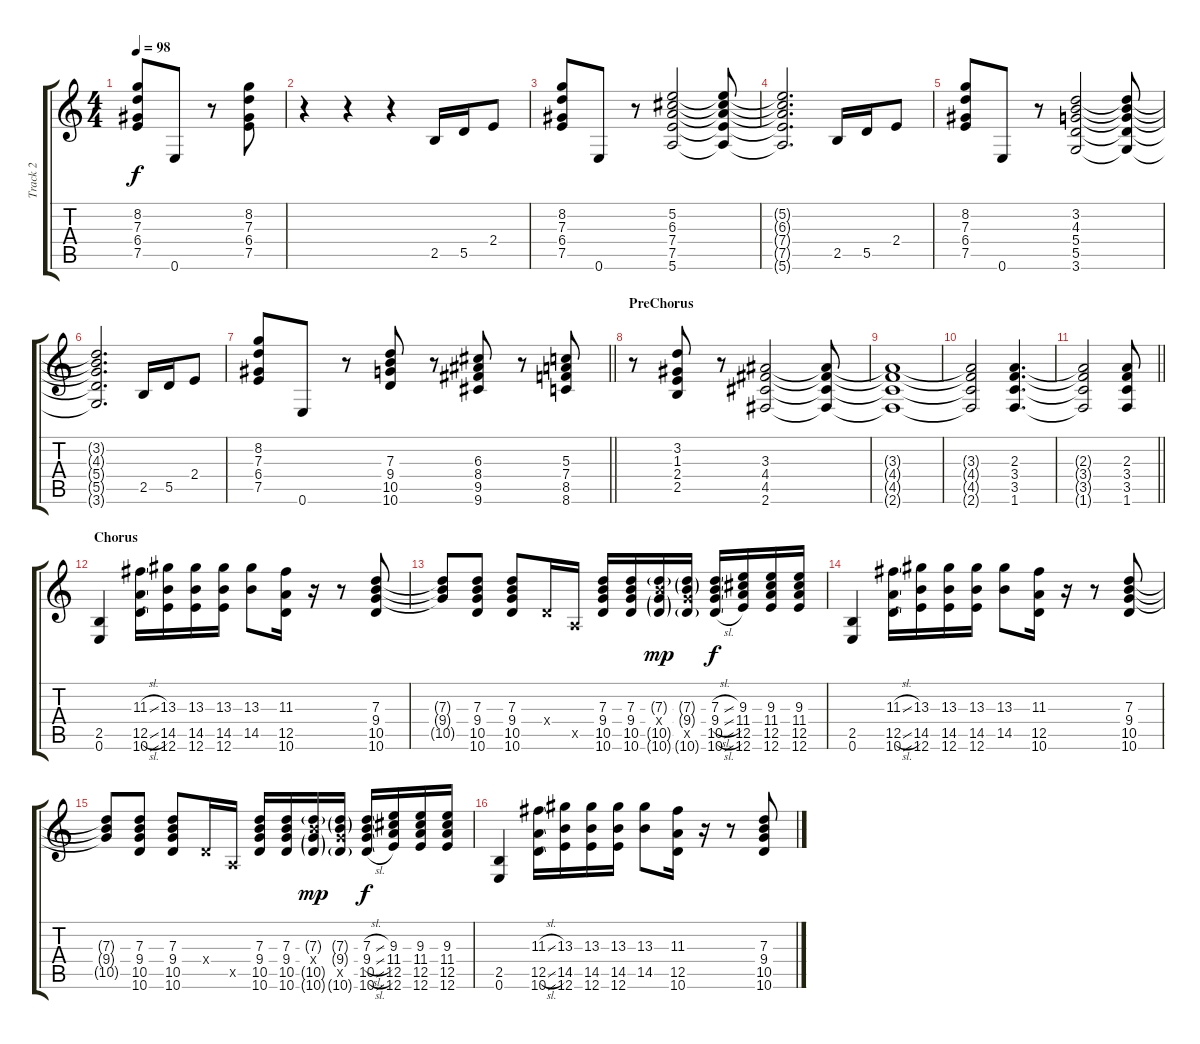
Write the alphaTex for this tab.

\track ("Track 2" "Track 2") {instrument overdrivenguitar}
\staff {score tabs}
\tuning (E4 B3 G3 D3 A2 E2) {hide}
\ts (4 4)
\tempo 98
\clef g2
\ks c
(8.2 7.3 6.4 7.5).8{dy f} 0.6.8 r.8 (8.2 7.3 6.4 7.5).8 |
r.4 r.4 r.4 2.5.16 5.5.16 2.4.8 |
(8.2 7.3 6.4 7.5).8 0.6.8 r.8 (5.2 6.3 7.4 7.5 5.6).2 (5.2{t} 6.3{t} 7.4{t} 7.5{t} 5.6{t}).8 |
(5.2{t} 6.3{t} 7.4{t} 7.5{t} 5.6{t}).2{d} 2.5.16 5.5.16 2.4.8 |
(8.2 7.3 6.4 7.5).8 0.6.8 r.8 (3.2 4.3 5.4 5.5 3.6).2 (3.2{t} 4.3{t} 5.4{t} 5.5{t} 3.6{t}).8 |
(3.2{t} 4.3{t} 5.4{t} 5.5{t} 3.6{t}).2{d} 2.5.16 5.5.16 2.4.8 |
\barLineRight lightlight
(8.2 7.3 6.4 7.5).8 0.6.8 r.8 (7.3 9.4 10.5 10.6).8 r.8 (6.3 8.4 9.5 9.6).8 r.8 (5.3 7.4 8.5 8.6).8 |
\section ("" "PreChorus")
r.8 (3.2 1.3 2.4 2.5).8 r.8 (3.3 4.4 4.5 2.6).2 (3.3{t} 4.4{t} 4.5{t} 2.6{t}).8 |
(3.3{t} 4.4{t} 4.5{t} 2.6{t}).1 |
(3.3{t} 4.4{t} 4.5{t} 2.6{t}).2 (2.3 3.4 3.5 1.6).4{d} |
\barLineRight lightlight
(2.3{t} 3.4{t} 3.5{t} 1.6{t}).2 (2.3 3.4 3.5 1.6).8 |
\section ("" "Chorus")
(2.5 0.6).4 (11.3{sl} 12.5{sl} 10.6{sl}).16 (13.3 14.5 12.6).16 (13.3 14.5 12.6).16 (13.3 14.5 12.6).16 (13.3 14.5).8 (11.3 12.5 10.6).16 r.16 r.8 (7.3 9.4 10.5 10.6).8 |
(7.3{t} 9.4{t} 10.5{t}).8 (7.3 9.4 10.5 10.6).8 (7.3 9.4 10.5 10.6).8 0.4{x}.16 0.5{x}.16 (7.3 9.4 10.5 10.6).16 (7.3 9.4 10.5 10.6).16 (7.3{g} 9.4{x} 10.5{g} 10.6{g}).16{dy mp} (7.3{g} 9.4{g} 10.5{x} 10.6{g}).16 (7.3{sl} 9.4{sl} 10.5{sl} 10.6{sl}).16{dy f} (9.3 11.4 12.5 12.6).16 (9.3 11.4 12.5 12.6).16 (9.3 11.4 12.5 12.6).16 |
(2.5 0.6).4 (11.3{sl} 12.5{sl} 10.6{sl}).16 (13.3 14.5 12.6).16 (13.3 14.5 12.6).16 (13.3 14.5 12.6).16 (13.3 14.5).8 (11.3 12.5 10.6).16 r.16 r.8 (7.3 9.4 10.5 10.6).8 |
(7.3{t} 9.4{t} 10.5{t}).8 (7.3 9.4 10.5 10.6).8 (7.3 9.4 10.5 10.6).8 0.4{x}.16 0.5{x}.16 (7.3 9.4 10.5 10.6).16 (7.3 9.4 10.5 10.6).16 (7.3{g} 9.4{x} 10.5{g} 10.6{g}).16{dy mp} (7.3{g} 9.4{g} 10.5{x} 10.6{g}).16 (7.3{sl} 9.4{sl} 10.5{sl} 10.6{sl}).16{dy f} (9.3 11.4 12.5 12.6).16 (9.3 11.4 12.5 12.6).16 (9.3 11.4 12.5 12.6).16 |
(2.5 0.6).4 (11.3{sl} 12.5{sl} 10.6{sl}).16 (13.3 14.5 12.6).16 (13.3 14.5 12.6).16 (13.3 14.5 12.6).16 (13.3 14.5).8 (11.3 12.5 10.6).16 r.16 r.8 (7.3 9.4 10.5 10.6).8
